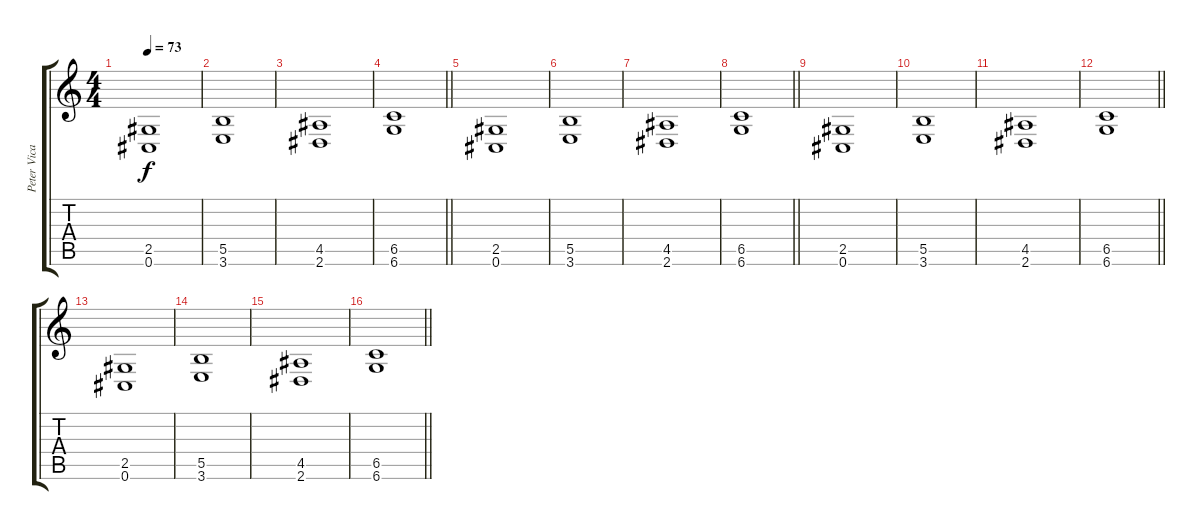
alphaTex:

\track ("Peter Vicar" "Peter Vica") {instrument distortionguitar}
\staff {score tabs}
\tuning (Db4 Ab3 E3 B2 Gb2 Db2) {hide}
\ts (4 4)
\tempo 73
\clef g2
\ks c
(2.5 0.6).1{dy f} |
(5.5 3.6).1 |
(4.5 2.6).1 |
\barLineRight lightlight
(6.5 6.6).1 |
(2.5 0.6).1 |
(5.5 3.6).1 |
(4.5 2.6).1 |
\barLineRight lightlight
(6.5 6.6).1 |
(2.5 0.6).1 |
(5.5 3.6).1 |
(4.5 2.6).1 |
\barLineRight lightlight
(6.5 6.6).1 |
(2.5 0.6).1 |
(5.5 3.6).1 |
(4.5 2.6).1 |
\barLineRight lightlight
(6.5 6.6).1
